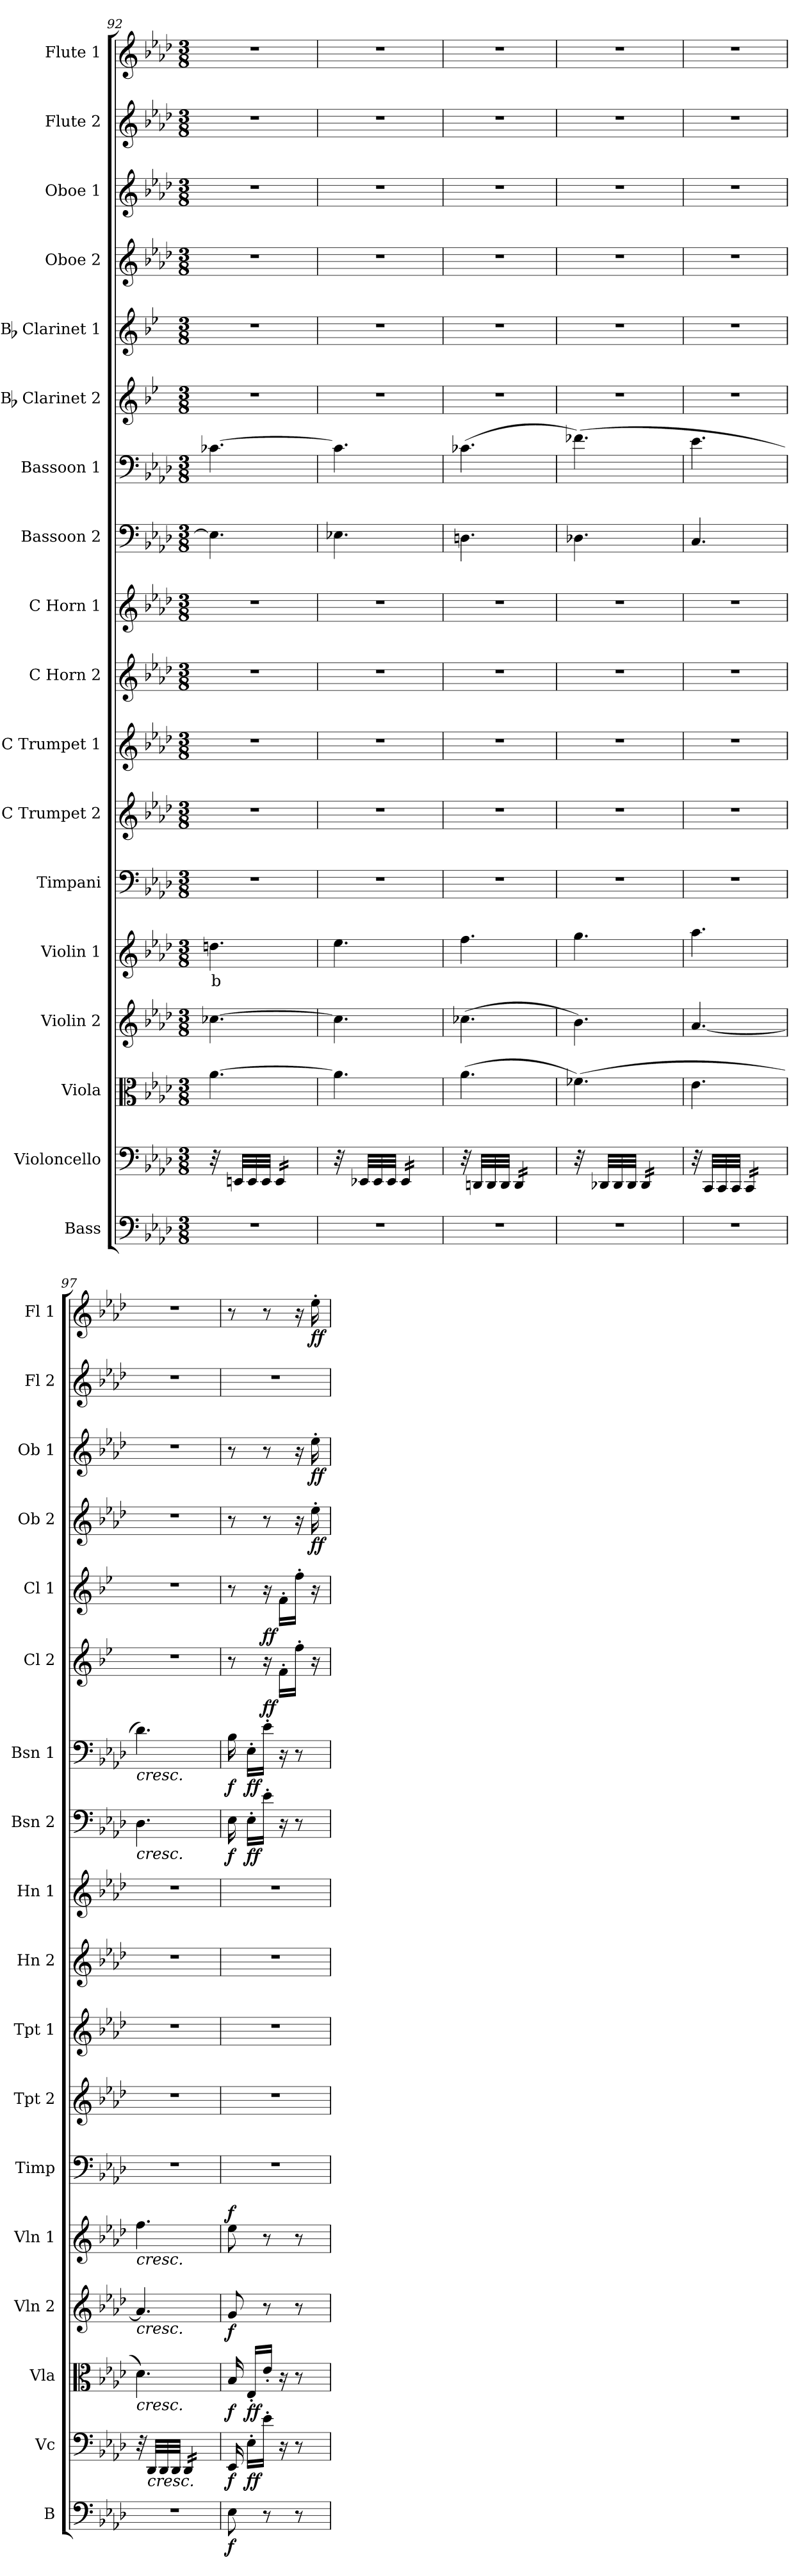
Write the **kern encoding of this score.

**kern	**dynam	**kern	**dynam	**kern	**dynam	**kern	**dynam	**kern	**text	**dynam	**kern	**kern	**kern	**kern	**kern	**kern	**dynam	**kern	**dynam	**kern	**dynam	**kern	**dynam	**kern	**dynam	**kern	**dynam	**kern	**kern	**dynam
*part18	*part18	*part17	*part17	*part16	*part16	*part15	*part15	*part14	*part14	*part14	*part13	*part12	*part11	*part10	*part9	*part8	*part8	*part7	*part7	*part6	*part6	*part5	*part5	*part4	*part4	*part3	*part3	*part2	*part1	*part1
*staff18	*staff18	*staff17	*staff17	*staff16	*staff16	*staff15	*staff15	*staff14	*staff14	*staff14	*staff13	*staff12	*staff11	*staff10	*staff9	*staff8	*staff8	*staff7	*staff7	*staff6	*staff6	*staff5	*staff5	*staff4	*staff4	*staff3	*staff3	*staff2	*staff1	*staff1
*I"Bass	*	*I"Violoncello	*	*I"Viola	*	*I"Violin 2	*	*I"Violin 1	*	*	*I"Timpani	*I"C Trumpet 2	*I"C Trumpet 1	*I"C Horn 2	*I"C Horn 1	*I"Bassoon 2	*	*I"Bassoon 1	*	*I"Bb Clarinet 2	*	*I"Bb Clarinet 1	*	*I"Oboe 2	*	*I"Oboe 1	*	*I"Flute 2	*I"Flute 1	*
*I'B	*	*I'Vc	*	*I'Vla	*	*I'Vln 2	*	*I'Vln 1	*	*	*I'Timp	*I'Tpt 2	*I'Tpt 1	*I'Hn 2	*I'Hn 1	*I'Bsn 2	*	*I'Bsn 1	*	*I'Cl 2	*	*I'Cl 1	*	*I'Ob 2	*	*I'Ob 1	*	*I'Fl 2	*I'Fl 1	*
*clefF4	*	*clefF4	*	*clefC3	*	*clefG2	*	*clefG2	*	*	*clefF4	*clefG2	*clefG2	*clefG2	*clefG2	*clefF4	*	*clefF4	*	*clefG2	*	*clefG2	*	*clefG2	*	*clefG2	*	*clefG2	*clefG2	*
*ITrd7c12	*	*	*	*	*	*	*	*	*	*	*	*	*	*ITrd7c12	*ITrd7c12	*	*	*	*	*ITrd1c2	*	*ITrd1c2	*	*	*	*	*	*	*	*
*k[b-e-a-d-]	*	*k[b-e-a-d-]	*	*k[b-e-a-d-]	*	*k[b-e-a-d-]	*	*k[b-e-a-d-]	*	*	*k[b-e-a-d-]	*k[b-e-a-d-]	*k[b-e-a-d-]	*k[b-e-a-d-]	*k[b-e-a-d-]	*k[b-e-a-d-]	*	*k[b-e-a-d-]	*	*k[b-e-a-d-]	*	*k[b-e-a-d-]	*	*k[b-e-a-d-]	*	*k[b-e-a-d-]	*	*k[b-e-a-d-]	*k[b-e-a-d-]	*
*M3/8	*	*M3/8	*	*M3/8	*	*M3/8	*	*M3/8	*	*	*M3/8	*M3/8	*M3/8	*M3/8	*M3/8	*M3/8	*	*M3/8	*	*M3/8	*	*M3/8	*	*M3/8	*	*M3/8	*	*M3/8	*M3/8	*
=92	=92	=92	=92	=92	=92	=92	=92	=92	=92	=92	=92	=92	=92	=92	=92	=92	=92	=92	=92	=92	=92	=92	=92	=92	=92	=92	=92	=92	=92	=92
!	!	!	!	!	!	!	!	!	!LO:LY:b:color=#FF0000	!	!	!	!	!	!	!	!	!	!	!	!	!	!	!	!	!	!	!	!	!
4.r	.	32r	.	[4.a-\	.	[4.cc-X\	.	4.ddn\	b	.	4.r	4.r	4.r	4.r	4.r	4.E\]	.	[4.c-X\	.	4.r	.	4.r	.	4.r	.	4.r	.	4.r	4.r	.
.	.	32EEn/LLL	.	.	.	.	.	.	.	.	.	.	.	.	.	.	.	.	.	.	.	.	.	.	.	.	.	.	.	.
.	.	32EE/	.	.	.	.	.	.	.	.	.	.	.	.	.	.	.	.	.	.	.	.	.	.	.	.	.	.	.	.
.	.	32EE/JJJ	.	.	.	.	.	.	.	.	.	.	.	.	.	.	.	.	.	.	.	.	.	.	.	.	.	.	.	.
*	*	*tremolo	*	*	*	*	*	*	*	*	*	*	*	*	*	*	*	*	*	*	*	*	*	*	*	*	*	*	*	*
.	.	16EE/LL	.	.	.	.	.	.	.	.	.	.	.	.	.	.	.	.	.	.	.	.	.	.	.	.	.	.	.	.
.	.	16EE/	.	.	.	.	.	.	.	.	.	.	.	.	.	.	.	.	.	.	.	.	.	.	.	.	.	.	.	.
.	.	16EE/	.	.	.	.	.	.	.	.	.	.	.	.	.	.	.	.	.	.	.	.	.	.	.	.	.	.	.	.
.	.	16EE/JJ	.	.	.	.	.	.	.	.	.	.	.	.	.	.	.	.	.	.	.	.	.	.	.	.	.	.	.	.
*	*	*Xtremolo	*	*	*	*	*	*	*	*	*	*	*	*	*	*	*	*	*	*	*	*	*	*	*	*	*	*	*	*
=93	=93	=93	=93	=93	=93	=93	=93	=93	=93	=93	=93	=93	=93	=93	=93	=93	=93	=93	=93	=93	=93	=93	=93	=93	=93	=93	=93	=93	=93	=93
4.r	.	32r	.	4.a-\]	.	4.cc-\]	.	4.ee-\	.	.	4.r	4.r	4.r	4.r	4.r	4.E-X\	.	4.c-\]	.	4.r	.	4.r	.	4.r	.	4.r	.	4.r	4.r	.
.	.	32EE-X/LLL	.	.	.	.	.	.	.	.	.	.	.	.	.	.	.	.	.	.	.	.	.	.	.	.	.	.	.	.
.	.	32EE-/	.	.	.	.	.	.	.	.	.	.	.	.	.	.	.	.	.	.	.	.	.	.	.	.	.	.	.	.
.	.	32EE-/JJJ	.	.	.	.	.	.	.	.	.	.	.	.	.	.	.	.	.	.	.	.	.	.	.	.	.	.	.	.
*	*	*tremolo	*	*	*	*	*	*	*	*	*	*	*	*	*	*	*	*	*	*	*	*	*	*	*	*	*	*	*	*
.	.	16EE-/LL	.	.	.	.	.	.	.	.	.	.	.	.	.	.	.	.	.	.	.	.	.	.	.	.	.	.	.	.
.	.	16EE-/	.	.	.	.	.	.	.	.	.	.	.	.	.	.	.	.	.	.	.	.	.	.	.	.	.	.	.	.
.	.	16EE-/	.	.	.	.	.	.	.	.	.	.	.	.	.	.	.	.	.	.	.	.	.	.	.	.	.	.	.	.
.	.	16EE-/JJ	.	.	.	.	.	.	.	.	.	.	.	.	.	.	.	.	.	.	.	.	.	.	.	.	.	.	.	.
*	*	*Xtremolo	*	*	*	*	*	*	*	*	*	*	*	*	*	*	*	*	*	*	*	*	*	*	*	*	*	*	*	*
=94	=94	=94	=94	=94	=94	=94	=94	=94	=94	=94	=94	=94	=94	=94	=94	=94	=94	=94	=94	=94	=94	=94	=94	=94	=94	=94	=94	=94	=94	=94
4.r	.	32r	.	(4.a-\	.	(4.cc-X\	.	4.ff\	.	.	4.r	4.r	4.r	4.r	4.r	4.Dn\	.	(4.c-X\	.	4.r	.	4.r	.	4.r	.	4.r	.	4.r	4.r	.
.	.	32DDn/LLL	.	.	.	.	.	.	.	.	.	.	.	.	.	.	.	.	.	.	.	.	.	.	.	.	.	.	.	.
.	.	32DD/	.	.	.	.	.	.	.	.	.	.	.	.	.	.	.	.	.	.	.	.	.	.	.	.	.	.	.	.
.	.	32DD/JJJ	.	.	.	.	.	.	.	.	.	.	.	.	.	.	.	.	.	.	.	.	.	.	.	.	.	.	.	.
*	*	*tremolo	*	*	*	*	*	*	*	*	*	*	*	*	*	*	*	*	*	*	*	*	*	*	*	*	*	*	*	*
.	.	16DD/LL	.	.	.	.	.	.	.	.	.	.	.	.	.	.	.	.	.	.	.	.	.	.	.	.	.	.	.	.
.	.	16DD/	.	.	.	.	.	.	.	.	.	.	.	.	.	.	.	.	.	.	.	.	.	.	.	.	.	.	.	.
.	.	16DD/	.	.	.	.	.	.	.	.	.	.	.	.	.	.	.	.	.	.	.	.	.	.	.	.	.	.	.	.
.	.	16DD/JJ	.	.	.	.	.	.	.	.	.	.	.	.	.	.	.	.	.	.	.	.	.	.	.	.	.	.	.	.
*	*	*Xtremolo	*	*	*	*	*	*	*	*	*	*	*	*	*	*	*	*	*	*	*	*	*	*	*	*	*	*	*	*
=95	=95	=95	=95	=95	=95	=95	=95	=95	=95	=95	=95	=95	=95	=95	=95	=95	=95	=95	=95	=95	=95	=95	=95	=95	=95	=95	=95	=95	=95	=95
4.r	.	32r	.	(4.f-X\)	.	4.b-\)	.	4.gg\	.	.	4.r	4.r	4.r	4.r	4.r	4.D-X\	.	(4.f-X\)	.	4.r	.	4.r	.	4.r	.	4.r	.	4.r	4.r	.
.	.	32DD-X/LLL	.	.	.	.	.	.	.	.	.	.	.	.	.	.	.	.	.	.	.	.	.	.	.	.	.	.	.	.
.	.	32DD-/	.	.	.	.	.	.	.	.	.	.	.	.	.	.	.	.	.	.	.	.	.	.	.	.	.	.	.	.
.	.	32DD-/JJJ	.	.	.	.	.	.	.	.	.	.	.	.	.	.	.	.	.	.	.	.	.	.	.	.	.	.	.	.
*	*	*tremolo	*	*	*	*	*	*	*	*	*	*	*	*	*	*	*	*	*	*	*	*	*	*	*	*	*	*	*	*
.	.	16DD-/LL	.	.	.	.	.	.	.	.	.	.	.	.	.	.	.	.	.	.	.	.	.	.	.	.	.	.	.	.
.	.	16DD-/	.	.	.	.	.	.	.	.	.	.	.	.	.	.	.	.	.	.	.	.	.	.	.	.	.	.	.	.
.	.	16DD-/	.	.	.	.	.	.	.	.	.	.	.	.	.	.	.	.	.	.	.	.	.	.	.	.	.	.	.	.
.	.	16DD-/JJ	.	.	.	.	.	.	.	.	.	.	.	.	.	.	.	.	.	.	.	.	.	.	.	.	.	.	.	.
*	*	*Xtremolo	*	*	*	*	*	*	*	*	*	*	*	*	*	*	*	*	*	*	*	*	*	*	*	*	*	*	*	*
!!LO:PB:g=z
=96	=96	=96	=96	=96	=96	=96	=96	=96	=96	=96	=96	=96	=96	=96	=96	=96	=96	=96	=96	=96	=96	=96	=96	=96	=96	=96	=96	=96	=96	=96
4.r	.	32r	.	4.e-\	.	[4.a-/	.	4.aa-\	.	.	4.r	4.r	4.r	4.r	4.r	4.C/	.	4.e-\	.	4.r	.	4.r	.	4.r	.	4.r	.	4.r	4.r	.
.	.	32CC/LLL	.	.	.	.	.	.	.	.	.	.	.	.	.	.	.	.	.	.	.	.	.	.	.	.	.	.	.	.
.	.	32CC/	.	.	.	.	.	.	.	.	.	.	.	.	.	.	.	.	.	.	.	.	.	.	.	.	.	.	.	.
.	.	32CC/JJJ	.	.	.	.	.	.	.	.	.	.	.	.	.	.	.	.	.	.	.	.	.	.	.	.	.	.	.	.
*	*	*tremolo	*	*	*	*	*	*	*	*	*	*	*	*	*	*	*	*	*	*	*	*	*	*	*	*	*	*	*	*
.	.	16CC/LL	.	.	.	.	.	.	.	.	.	.	.	.	.	.	.	.	.	.	.	.	.	.	.	.	.	.	.	.
.	.	16CC/	.	.	.	.	.	.	.	.	.	.	.	.	.	.	.	.	.	.	.	.	.	.	.	.	.	.	.	.
.	.	16CC/	.	.	.	.	.	.	.	.	.	.	.	.	.	.	.	.	.	.	.	.	.	.	.	.	.	.	.	.
.	.	16CC/JJ	.	.	.	.	.	.	.	.	.	.	.	.	.	.	.	.	.	.	.	.	.	.	.	.	.	.	.	.
*	*	*Xtremolo	*	*	*	*	*	*	*	*	*	*	*	*	*	*	*	*	*	*	*	*	*	*	*	*	*	*	*	*
=97	=97	=97	=97	=97	=97	=97	=97	=97	=97	=97	=97	=97	=97	=97	=97	=97	=97	=97	=97	=97	=97	=97	=97	=97	=97	=97	=97	=97	=97	=97
!	!	!	!	!	!	!	!	!	!	!	!	!	!	!	!	!	!	!LO:TX:b:i:t=cresc.	!	!	!	!	!	!	!	!	!	!	!	!
!	!	!	!	!	!	!	!	!	!	!	!	!	!	!	!	!LO:TX:b:i:t=cresc.	!	!	!	!	!	!	!	!	!	!	!	!	!	!
!	!	!	!	!	!	!	!	!LO:TX:b:i:t=cresc.	!	!	!	!	!	!	!	!	!	!	!	!	!	!	!	!	!	!	!	!	!	!
!	!	!	!	!	!	!LO:TX:b:i:t=cresc.	!	!	!	!	!	!	!	!	!	!	!	!	!	!	!	!	!	!	!	!	!	!	!	!
!	!	!	!	!LO:TX:b:i:t=cresc.	!	!	!	!	!	!	!	!	!	!	!	!	!	!	!	!	!	!	!	!	!	!	!	!	!	!
4.r	.	32r	.	4.d-\)	.	4.a-/]	.	4.ff\	.	.	4.r	4.r	4.r	4.r	4.r	4.D-\	.	4.d-\)	.	4.r	.	4.r	.	4.r	.	4.r	.	4.r	4.r	.
!	!	!LO:TX:b:i:t=cresc.	!	!	!	!	!	!	!	!	!	!	!	!	!	!	!	!	!	!	!	!	!	!	!	!	!	!	!	!
.	.	32DD-/LLL	.	.	.	.	.	.	.	.	.	.	.	.	.	.	.	.	.	.	.	.	.	.	.	.	.	.	.	.
.	.	32DD-/	.	.	.	.	.	.	.	.	.	.	.	.	.	.	.	.	.	.	.	.	.	.	.	.	.	.	.	.
.	.	32DD-/JJJ	.	.	.	.	.	.	.	.	.	.	.	.	.	.	.	.	.	.	.	.	.	.	.	.	.	.	.	.
*	*	*tremolo	*	*	*	*	*	*	*	*	*	*	*	*	*	*	*	*	*	*	*	*	*	*	*	*	*	*	*	*
.	.	16DD-/LL	.	.	.	.	.	.	.	.	.	.	.	.	.	.	.	.	.	.	.	.	.	.	.	.	.	.	.	.
.	.	16DD-/	.	.	.	.	.	.	.	.	.	.	.	.	.	.	.	.	.	.	.	.	.	.	.	.	.	.	.	.
.	.	16DD-/	.	.	.	.	.	.	.	.	.	.	.	.	.	.	.	.	.	.	.	.	.	.	.	.	.	.	.	.
.	.	16DD-/JJ	.	.	.	.	.	.	.	.	.	.	.	.	.	.	.	.	.	.	.	.	.	.	.	.	.	.	.	.
*	*	*Xtremolo	*	*	*	*	*	*	*	*	*	*	*	*	*	*	*	*	*	*	*	*	*	*	*	*	*	*	*	*
=98	=98	=98	=98	=98	=98	=98	=98	=98	=98	=98	=98	=98	=98	=98	=98	=98	=98	=98	=98	=98	=98	=98	=98	=98	=98	=98	=98	=98	=98	=98
!	!LO:DY:b	!	!LO:DY:b	!	!LO:DY:b	!	!LO:DY:b	!	!	!LO:DY:b	!	!	!	!	!	!	!LO:DY:b	!	!LO:DY:b	!	!	!	!	!	!	!	!	!	!	!
8EE-\	f	16EE-/	f	16B-/	f	8g/	f	8ee-\	.	f	4.r	4.r	4.r	4.r	4.r	16E-\	f	16B-\	f	8r	.	8r	.	8r	.	8r	.	4.r	8r	.
!	!	!	!LO:DY:b	!	!LO:DY:b	!	!	!	!	!	!	!	!	!	!	!	!LO:DY:b	!	!LO:DY:b	!	!	!	!	!	!	!	!	!	!	!
.	.	16E-'\LL	ff	16E-'/LL	ff	.	.	.	.	.	.	.	.	.	.	16E-'\LL	ff	16E-'\LL	ff	.	.	.	.	.	.	.	.	.	.	.
!	!	!	!	!	!	!	!	!	!	!	!	!	!	!	!	!	!	!	!	!	!LO:DY:b	!	!LO:DY:b	!	!	!	!	!	!	!
8r	.	16e-'\JJ	.	16e-'/JJ	.	8r	.	8r	.	.	.	.	.	.	.	16e-'\JJ	.	16e-'\JJ	.	16r	ff	16r	ff	8r	.	8r	.	.	8r	.
.	.	16r	.	16r	.	.	.	.	.	.	.	.	.	.	.	16r	.	16r	.	16e-'\LL	.	16e-'\LL	.	.	.	.	.	.	.	.
8r	.	8r	.	8r	.	8r	.	8r	.	.	.	.	.	.	.	8r	.	8r	.	16ee-'\JJ	.	16ee-'\JJ	.	16r	.	16r	.	.	16r	.
!	!	!	!	!	!	!	!	!	!	!	!	!	!	!	!	!	!	!	!	!	!	!	!	!	!LO:DY:b	!	!LO:DY:b	!	!	!LO:DY:b
.	.	.	.	.	.	.	.	.	.	.	.	.	.	.	.	.	.	.	.	16r	.	16r	.	16ee-'\	ff	16ee-'\	ff	.	16ee-'\	ff
=	=	=	=	=	=	=	=	=	=	=	=	=	=	=	=	=	=	=	=	=	=	=	=	=	=	=	=	=	=	=
*-	*-	*-	*-	*-	*-	*-	*-	*-	*-	*-	*-	*-	*-	*-	*-	*-	*-	*-	*-	*-	*-	*-	*-	*-	*-	*-	*-	*-	*-	*-
